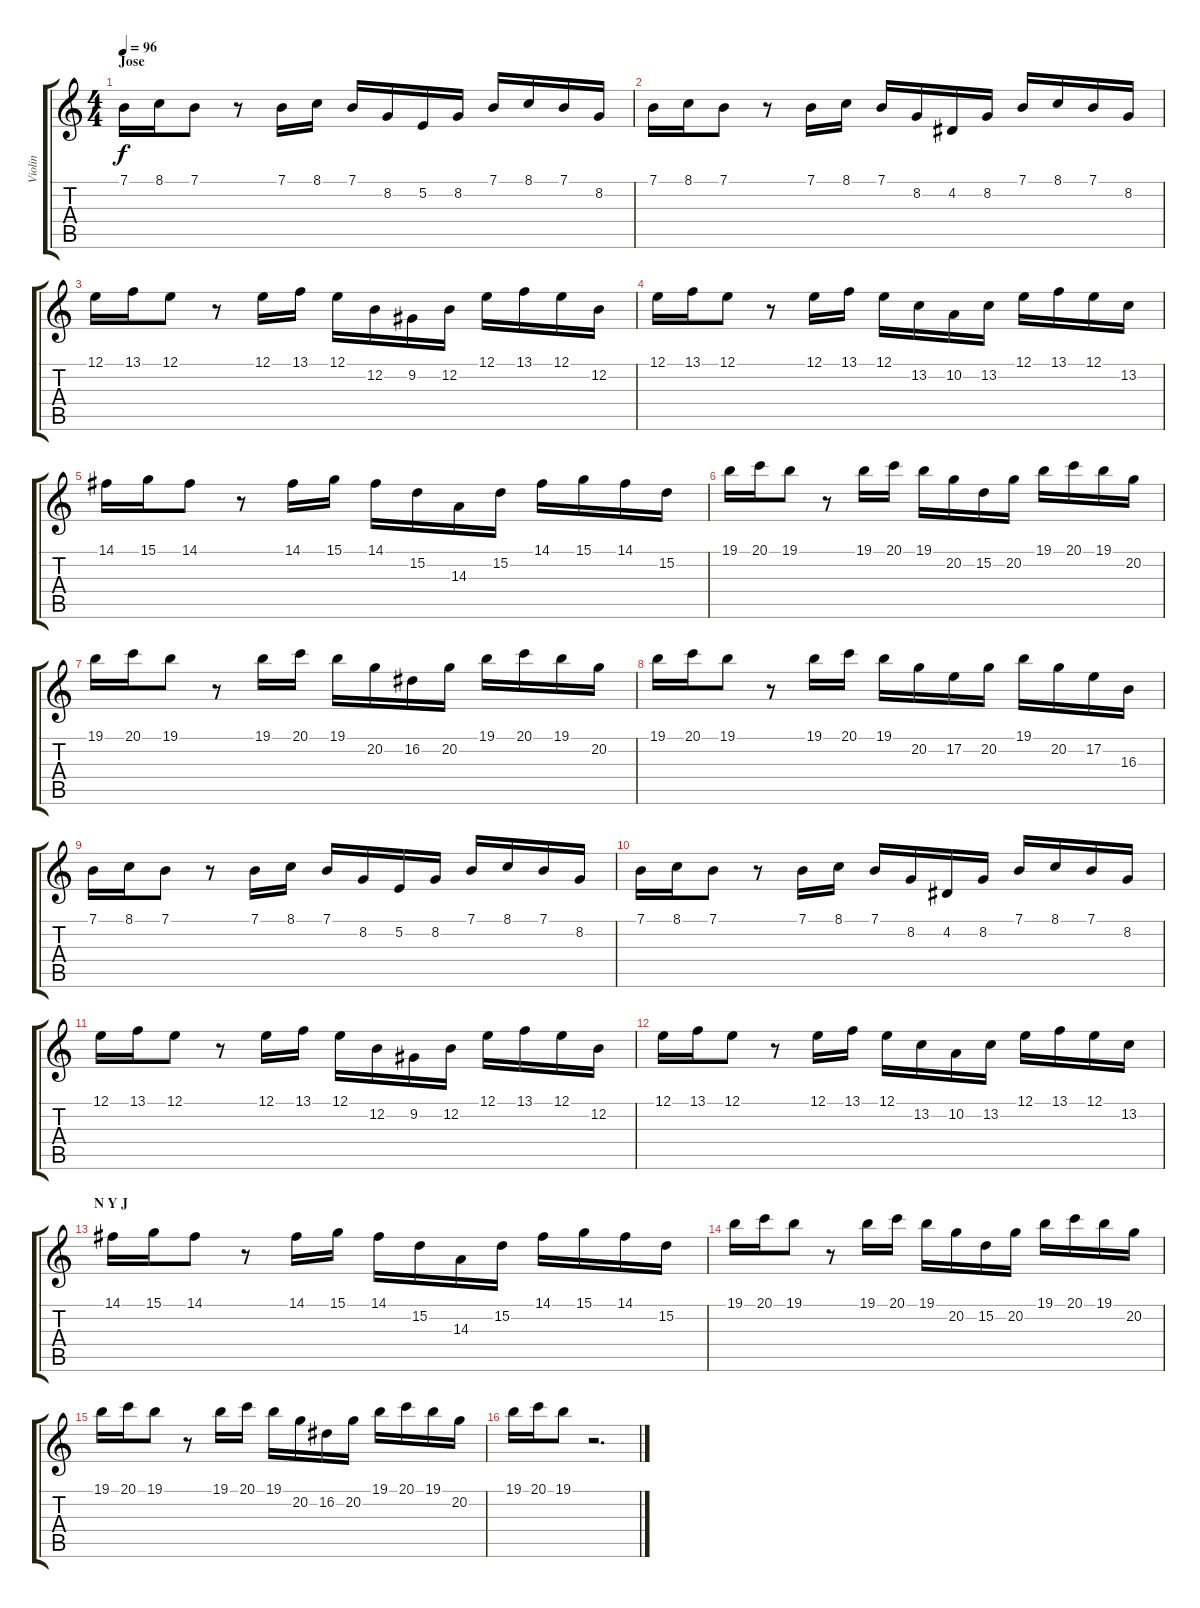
\track ("Violin" "Violin") {instrument violin}
\staff {score tabs}
\tuning (E4 B3 G3 D3 A2 E2) {hide}
\ts (4 4)
\section ("" "Jose")
\tempo 96
\clef g2
\ks c
7.1.16{dy f volume 13 instrument violin} 8.1.16 7.1.8 r.8 7.1.16 8.1.16 7.1.16 8.2.16 5.2.16 8.2.16 7.1.16 8.1.16 7.1.16 8.2.16 |
7.1.16{volume 13 instrument violin} 8.1.16 7.1.8 r.8 7.1.16 8.1.16 7.1.16 8.2.16 4.2.16 8.2.16 7.1.16 8.1.16 7.1.16 8.2.16 |
12.1.16 13.1.16 12.1.8 r.8 12.1.16 13.1.16 12.1.16 12.2.16 9.2.16 12.2.16 12.1.16 13.1.16 12.1.16 12.2.16 |
12.1.16 13.1.16 12.1.8 r.8 12.1.16 13.1.16 12.1.16 13.2.16 10.2.16 13.2.16 12.1.16 13.1.16 12.1.16 13.2.16 |
14.1.16 15.1.16 14.1.8 r.8 14.1.16 15.1.16 14.1.16 15.2.16 14.3.16 15.2.16 14.1.16 15.1.16 14.1.16 15.2.16 |
19.1.16 20.1.16 19.1.8 r.8 19.1.16 20.1.16 19.1.16 20.2.16 15.2.16 20.2.16 19.1.16 20.1.16 19.1.16 20.2.16 |
19.1.16 20.1.16 19.1.8 r.8 19.1.16 20.1.16 19.1.16 20.2.16 16.2.16 20.2.16 19.1.16 20.1.16 19.1.16 20.2.16 |
19.1.16 20.1.16 19.1.8 r.8 19.1.16 20.1.16 19.1.16 20.2.16 17.2.16 20.2.16 19.1.16 20.2.16 17.2.16 16.3.16 |
7.1.16{volume 13 instrument violin} 8.1.16 7.1.8 r.8 7.1.16 8.1.16 7.1.16 8.2.16 5.2.16 8.2.16 7.1.16 8.1.16 7.1.16 8.2.16 |
7.1.16{volume 13 instrument violin} 8.1.16 7.1.8 r.8 7.1.16 8.1.16 7.1.16 8.2.16 4.2.16 8.2.16 7.1.16 8.1.16 7.1.16 8.2.16 |
12.1.16 13.1.16 12.1.8 r.8 12.1.16 13.1.16 12.1.16 12.2.16 9.2.16 12.2.16 12.1.16 13.1.16 12.1.16 12.2.16 |
12.1.16 13.1.16 12.1.8 r.8 12.1.16 13.1.16 12.1.16 13.2.16 10.2.16 13.2.16 12.1.16 13.1.16 12.1.16 13.2.16 |
\section ("" "N Y J")
14.1.16 15.1.16 14.1.8 r.8 14.1.16 15.1.16 14.1.16 15.2.16 14.3.16 15.2.16 14.1.16 15.1.16 14.1.16 15.2.16 |
19.1.16 20.1.16 19.1.8 r.8 19.1.16 20.1.16 19.1.16 20.2.16 15.2.16 20.2.16 19.1.16 20.1.16 19.1.16 20.2.16 |
19.1.16 20.1.16 19.1.8 r.8 19.1.16 20.1.16 19.1.16 20.2.16 16.2.16 20.2.16 19.1.16 20.1.16 19.1.16 20.2.16 |
19.1.16 20.1.16 19.1.8 r.2{d}
